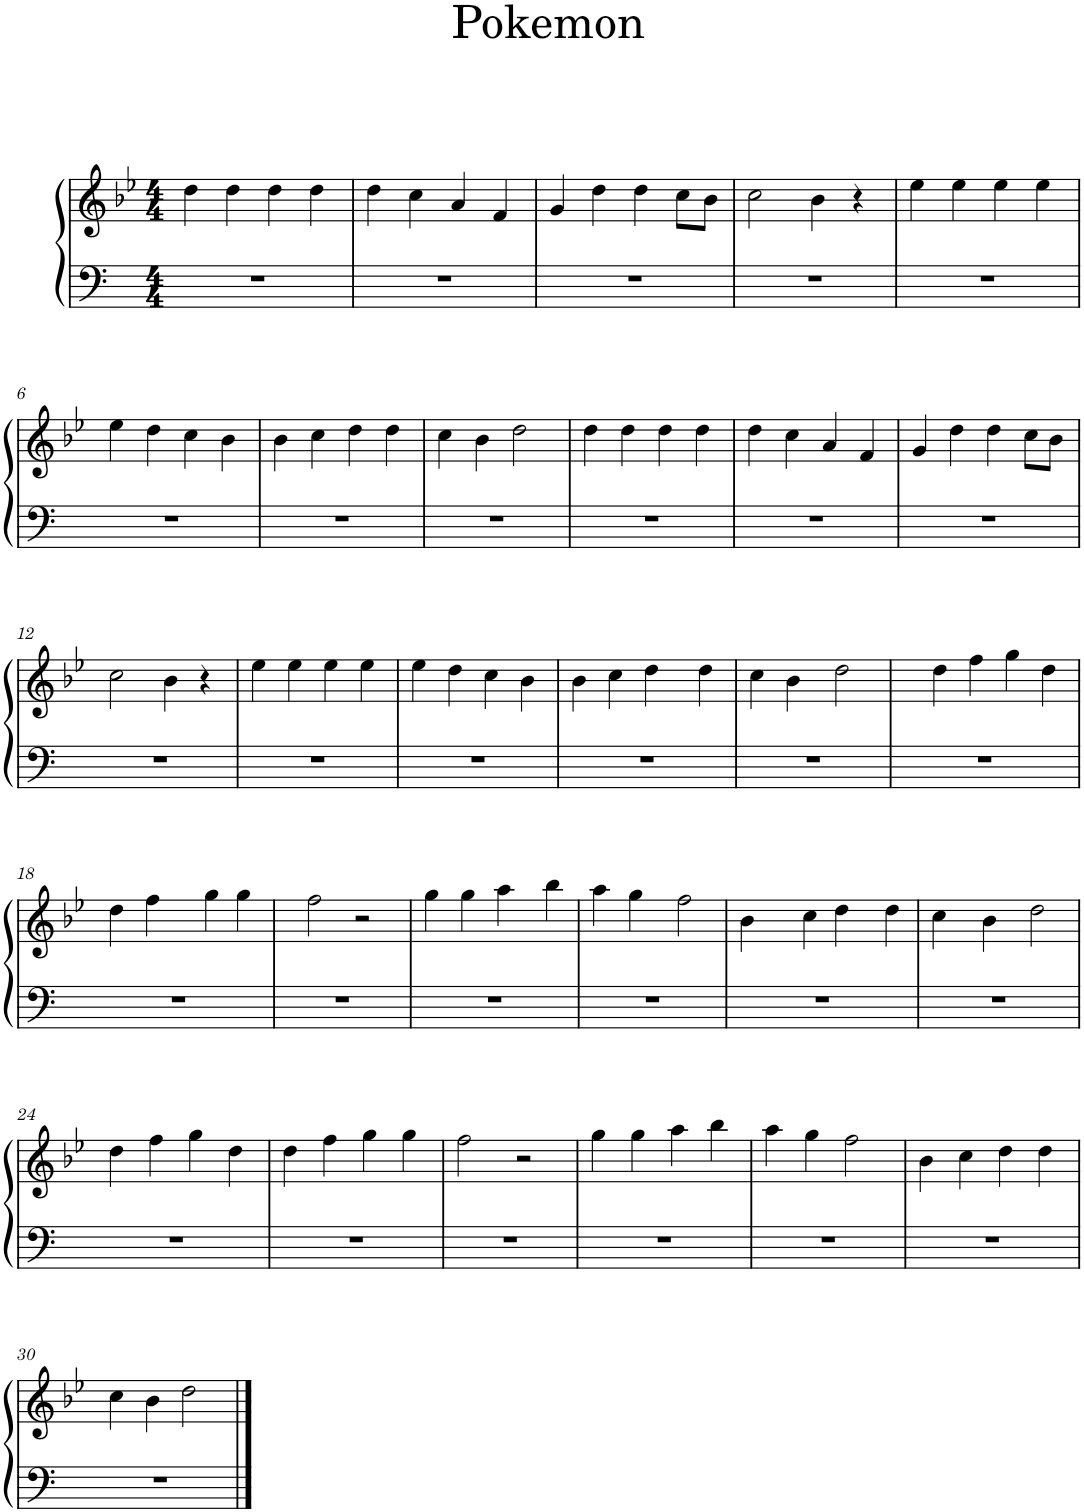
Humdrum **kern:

**kern	**kern
*part1	*part1
*staff2	*staff1
*I"Piano	*
*I'Pno.	*
*clefF4	*clefG2
*	*k[b-e-]
*M4/4	*M4/4
=1	=1
1r	4dd\
.	4dd\
.	4dd\
.	4dd\
=2	=2
1r	4dd\
.	4cc\
.	4a/
.	4f/
=3	=3
1r	4g/
.	4dd\
.	4dd\
.	8cc\L
.	8b-\J
=4	=4
1r	2cc\
.	4b-\
.	4r
=5	=5
1r	4ee-\
.	4ee-\
.	4ee-\
.	4ee-\
!!LO:LB:g=z
=6	=6
1r	4ee-\
.	4dd\
.	4cc\
.	4b-\
=7	=7
1r	4b-\
.	4cc\
.	4dd\
.	4dd\
=8	=8
1r	4cc\
.	4b-\
.	2dd\
=9	=9
1r	4dd\
.	4dd\
.	4dd\
.	4dd\
=10	=10
1r	4dd\
.	4cc\
.	4a/
.	4f/
=11	=11
1r	4g/
.	4dd\
.	4dd\
.	8cc\L
.	8b-\J
!!LO:LB:g=z
=12	=12
1r	2cc\
.	4b-\
.	4r
=13	=13
1r	4ee-\
.	4ee-\
.	4ee-\
.	4ee-\
=14	=14
1r	4ee-\
.	4dd\
.	4cc\
.	4b-\
=15	=15
1r	4b-\
.	4cc\
.	4dd\
.	4dd\
=16	=16
1r	4cc\
.	4b-\
.	2dd\
=17	=17
1r	4dd\
.	4ff\
.	4gg\
.	4dd\
!!LO:LB:g=z
=18	=18
1r	4dd\
.	4ff\
.	4gg\
.	4gg\
=19	=19
1r	2ff\
.	2r
=20	=20
1r	4gg\
.	4gg\
.	4aa\
.	4bb-\
=21	=21
1r	4aa\
.	4gg\
.	2ff\
=22	=22
1r	4b-\
.	4cc\
.	4dd\
.	4dd\
=23	=23
1r	4cc\
.	4b-\
.	2dd\
!!LO:LB:g=z
=24	=24
1r	4dd\
.	4ff\
.	4gg\
.	4dd\
=25	=25
1r	4dd\
.	4ff\
.	4gg\
.	4gg\
=26	=26
1r	2ff\
.	2r
=27	=27
1r	4gg\
.	4gg\
.	4aa\
.	4bb-\
=28	=28
1r	4aa\
.	4gg\
.	2ff\
=29	=29
1r	4b-\
.	4cc\
.	4dd\
.	4dd\
!!LO:LB:g=z
=30	=30
1r	4cc\
.	4b-\
.	2dd\
==	==
*-	*-
